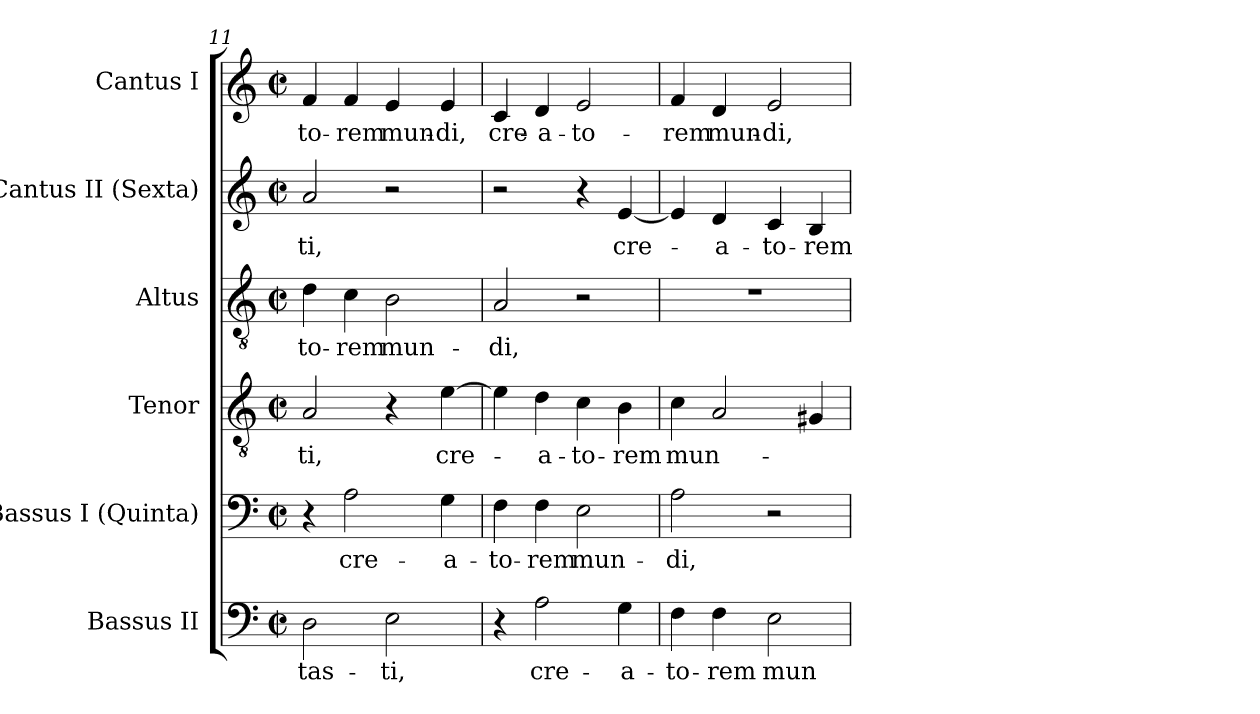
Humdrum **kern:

**kern	**text	**kern	**text	**kern	**text	**kern	**text	**kern	**text	**kern	**text
*part6	*part6	*part5	*part5	*part4	*part4	*part3	*part3	*part2	*part2	*part1	*part1
*staff6	*staff6	*staff5	*staff5	*staff4	*staff4	*staff3	*staff3	*staff2	*staff2	*staff1	*staff1
*I"Bassus II	*	*I"Bassus I (Quinta)	*	*I"Tenor	*	*I"Altus	*	*I"Cantus II (Sexta)	*	*I"Cantus I	*
*I'B.	*	*I'B.	*	*I'T.	*	*I'T.	*	*I'A.	*	*I'A.	*
*clefF4	*	*clefF4	*	*clefGv2	*	*clefGv2	*	*clefG2	*	*clefG2	*
*	*	*	*	*ITrd7c12	*	*ITrd7c12	*	*	*	*	*
*k[]	*	*k[]	*	*k[]	*	*k[]	*	*k[]	*	*k[]	*
*C:	*	*C:	*	*C:	*	*C:	*	*C:	*	*C:	*
*M2/2	*	*M2/2	*	*M2/2	*	*M2/2	*	*M2/2	*	*M2/2	*
*met(c|)	*	*met(c|)	*	*met(c|)	*	*met(c|)	*	*met(c|)	*	*met(c|)	*
=11	=11	=11	=11	=11	=11	=11	=11	=11	=11	=11	=11
!	!LO:LY:b:color=#000000	!	!	!	!	!	!	!	!	!	!
!	!	!	!	!	!LO:LY:b:color=#000000	!	!	!	!	!	!
!	!	!	!	!	!	!	!LO:LY:b:color=#000000	!	!	!	!
!	!	!	!	!	!	!	!	!	!LO:LY:b:color=#000000	!	!
!	!	!	!	!	!	!	!	!	!	!	!LO:LY:b:color=#000000
2Di\	-tas-	4r	.	2AAi/	-ti,	4Di\	-to-	2ai/	-ti,	4fi/	-to-
!	!	!	!LO:LY:b:color=#000000	!	!	!	!	!	!	!	!
!	!	!	!	!	!	!	!LO:LY:b:color=#000000	!	!	!	!
!	!	!	!	!	!	!	!	!	!	!	!LO:LY:b:color=#000000
.	.	2Ai\	cre-	.	.	4Ci\	-rem	.	.	4fi/	-rem
!	!LO:LY:b:color=#000000	!	!	!	!	!	!	!	!	!	!
!	!	!	!	!	!	!	!LO:LY:b:color=#000000	!	!	!	!
!	!	!	!	!	!	!	!	!	!	!	!LO:LY:b:color=#000000
2Ei\	-ti,	.	.	4r	.	2BBi\	mun-	2r	.	4ei/	mun-
!	!	!	!LO:LY:b:color=#000000	!	!	!	!	!	!	!	!
!	!	!	!	!	!LO:LY:b:color=#000000	!	!	!	!	!	!
!	!	!	!	!	!	!	!	!	!	!	!LO:LY:b:color=#000000
.	.	4Gi\	-a-	[>4Ei\	cre-	.	.	.	.	4ei/	-di,
!!LO:PB:g=z
=12	=12	=12	=12	=12	=12	=12	=12	=12	=12	=12	=12
!	!	!	!LO:LY:b:color=#000000	!	!	!	!	!	!	!	!
!	!	!	!	!	!	!	!LO:LY:b:color=#000000	!	!	!	!
!	!	!	!	!	!	!	!	!	!	!	!LO:LY:b:color=#000000
4r	.	4Fi\	-to-	4Ei\]	.	2AAi/	-di,	2r	.	4ci/	cre-
!	!LO:LY:b:color=#000000	!	!	!	!	!	!	!	!	!	!
!	!	!	!LO:LY:b:color=#000000	!	!	!	!	!	!	!	!
!	!	!	!	!	!LO:LY:b:color=#000000	!	!	!	!	!	!
!	!	!	!	!	!	!	!	!	!	!	!LO:LY:b:color=#000000
2Ai\	cre-	4Fi\	-rem	4Di\	-a-	.	.	.	.	4di/	-a-
!	!	!	!LO:LY:b:color=#000000	!	!	!	!	!	!	!	!
!	!	!	!	!	!LO:LY:b:color=#000000	!	!	!	!	!	!
!	!	!	!	!	!	!	!	!	!	!	!LO:LY:b:color=#000000
.	.	2Ei\	mun-	4Ci\	-to-	2r	.	4r	.	2ei/	-to-
!	!LO:LY:b:color=#000000	!	!	!	!	!	!	!	!	!	!
!	!	!	!	!	!LO:LY:b:color=#000000	!	!	!	!	!	!
!	!	!	!	!	!	!	!	!	!LO:LY:b:color=#000000	!	!
4Gi\	-a-	.	.	4BBi\	-rem	.	.	[<4ei/	cre-	.	.
=13	=13	=13	=13	=13	=13	=13	=13	=13	=13	=13	=13
!	!LO:LY:b:color=#000000	!	!	!	!	!	!	!	!	!	!
!	!	!	!LO:LY:b:color=#000000	!	!	!	!	!	!	!	!
!	!	!	!	!	!LO:LY:b:color=#000000	!	!	!	!	!	!
!	!	!	!	!	!	!	!	!	!	!	!LO:LY:b:color=#000000
4Fi\	-to-	2Ai\	-di,	4Ci\	mun-	1r	.	4ei/]	.	4fi/	-rem
!	!LO:LY:b:color=#000000	!	!	!	!	!	!	!	!	!	!
!	!	!	!	!	!	!	!	!	!LO:LY:b:color=#000000	!	!
!	!	!	!	!	!	!	!	!	!	!	!LO:LY:b:color=#000000
4Fi\	-rem	.	.	2AAi/	.	.	.	4di/	-a-	4di/	mun-
!	!LO:LY:b:color=#000000	!	!	!	!	!	!	!	!	!	!
!	!	!	!	!	!	!	!	!	!LO:LY:b:color=#000000	!	!
!	!	!	!	!	!	!	!	!	!	!	!LO:LY:b:color=#000000
2Ei\	mun-	2r	.	.	.	.	.	4ci/	-to-	2ei/	-di,
!	!	!	!	!	!	!	!	!	!LO:LY:b:color=#000000	!	!
.	.	.	.	4GG#Xi/	.	.	.	4Bi/	-rem	.	.
=	=	=	=	=	=	=	=	=	=	=	=
*-	*-	*-	*-	*-	*-	*-	*-	*-	*-	*-	*-
